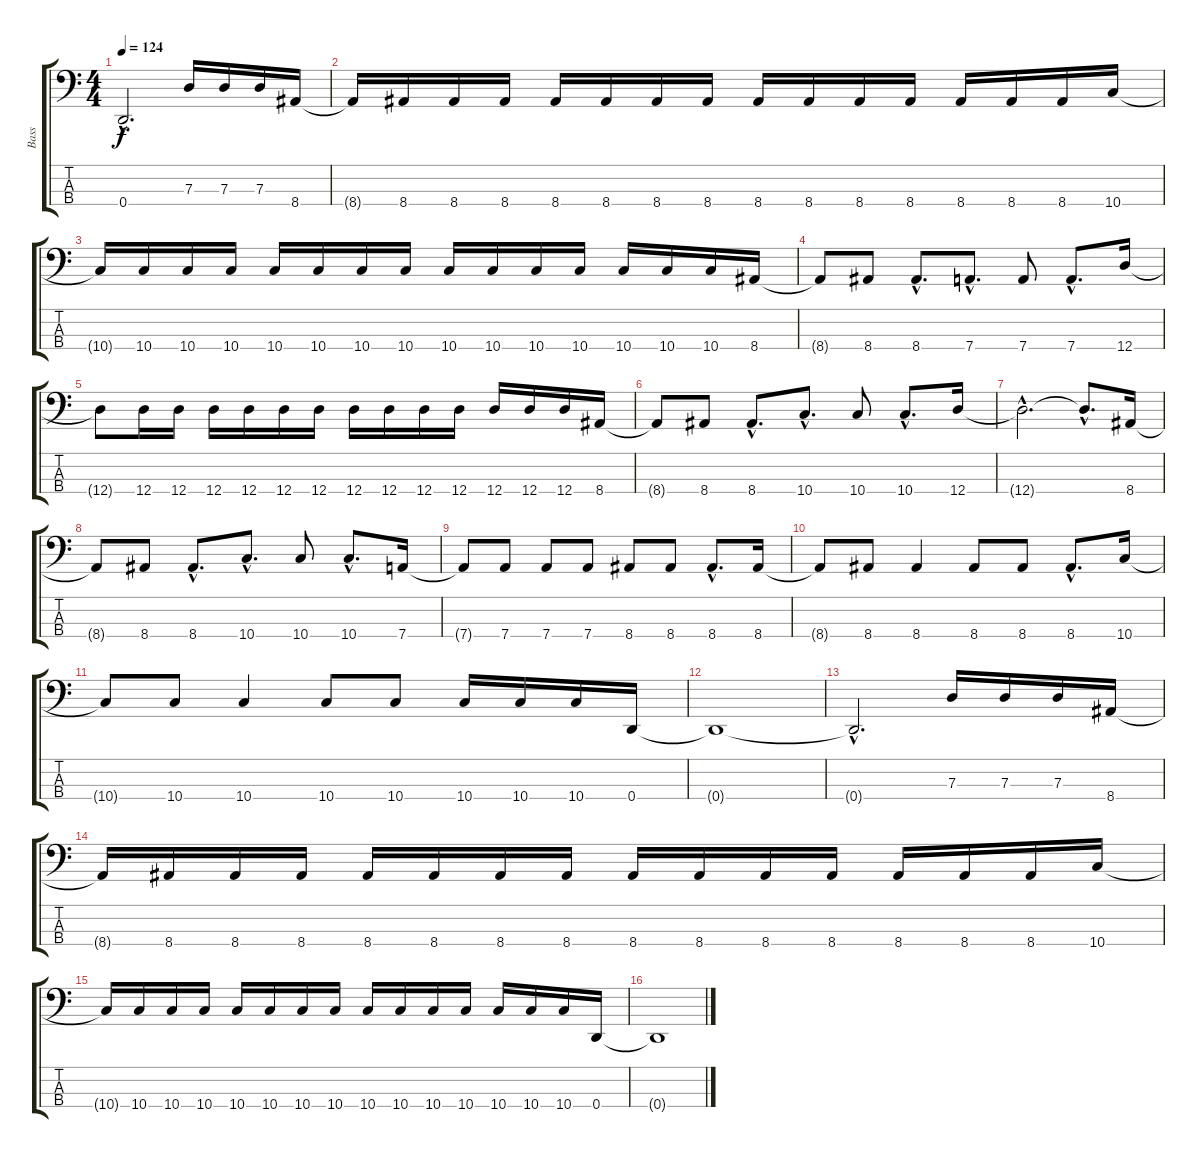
\track ("Bass" "Bass") {instrument electricbasspick}
\staff {score tabs}
\tuning (F2 C2 G1 D1) {hide}
\ts (4 4)
\tempo 124
\clef f4
\ks c
0.4{hac t}.2{d dy f} 7.3.16 7.3.16 7.3.16 8.4.16 |
8.4{t}.16 8.4.16 8.4.16 8.4.16 8.4.16 8.4.16 8.4.16 8.4.16 8.4.16 8.4.16 8.4.16 8.4.16 8.4.16 8.4.16 8.4.16 10.4.16 |
10.4{t}.16 10.4.16 10.4.16 10.4.16 10.4.16 10.4.16 10.4.16 10.4.16 10.4.16 10.4.16 10.4.16 10.4.16 10.4.16 10.4.16 10.4.16 8.4.16 |
8.4{t}.8 8.4.8 8.4{hac}.8{d} 7.4{hac}.8{d} 7.4.8 7.4{hac}.8{d} 12.4.16 |
12.4{t}.8 12.4.16 12.4.16 12.4.16 12.4.16 12.4.16 12.4.16 12.4.16 12.4.16 12.4.16 12.4.16 12.4.16 12.4.16 12.4.16 8.4.16 |
8.4{t}.8 8.4.8 8.4{hac}.8{d} 10.4{hac}.8{d} 10.4.8 10.4{hac}.8{d} 12.4.16 |
12.4{hac t}.2{d} 12.4{hac t}.8{d} 8.4.16 |
8.4{t}.8 8.4.8 8.4{hac}.8{d} 10.4{hac}.8{d} 10.4.8 10.4{hac}.8{d} 7.4.16 |
7.4{t}.8 7.4.8 7.4.8 7.4.8 8.4.8 8.4.8 8.4{hac}.8{d} 8.4.16 |
8.4{t}.8 8.4.8 8.4.4 8.4.8 8.4.8 8.4{hac}.8{d} 10.4.16 |
10.4{t}.8 10.4.8 10.4.4 10.4.8 10.4.8 10.4.16 10.4.16 10.4.16 0.4.16 |
0.4{t}.1 |
0.4{hac t}.2{d} 7.3.16 7.3.16 7.3.16 8.4.16 |
\section ("" "")
8.4{t}.16 8.4.16 8.4.16 8.4.16 8.4.16 8.4.16 8.4.16 8.4.16 8.4.16 8.4.16 8.4.16 8.4.16 8.4.16 8.4.16 8.4.16 10.4.16 |
10.4{t}.16 10.4.16 10.4.16 10.4.16 10.4.16 10.4.16 10.4.16 10.4.16 10.4.16 10.4.16 10.4.16 10.4.16 10.4.16 10.4.16 10.4.16 0.4.16 |
0.4{t}.1
